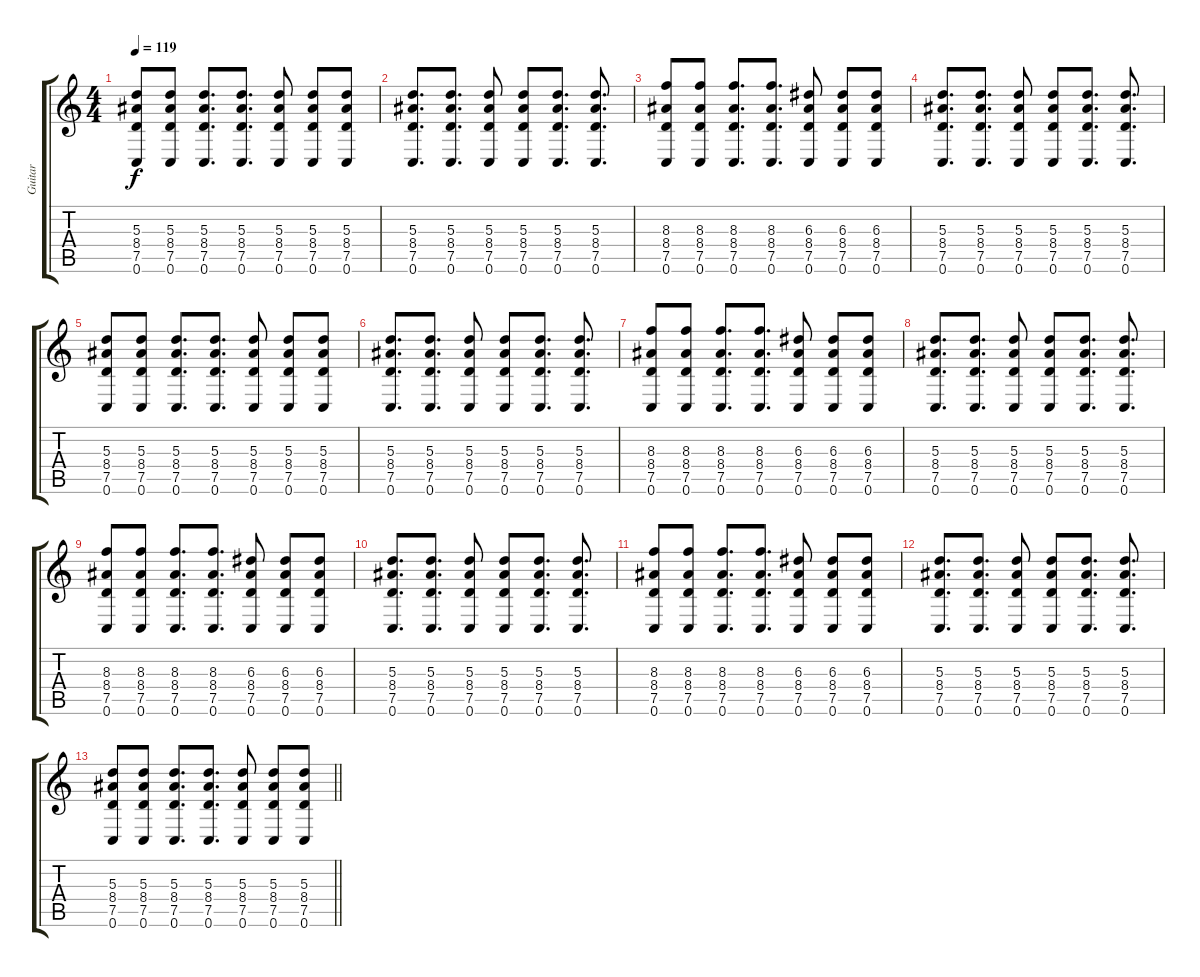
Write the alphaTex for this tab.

\track ("Guitar" "Guitar") {instrument electricguitarclean}
\staff {score tabs}
\tuning (G4 E4 A3 D3 G2 C2) {hide}
\ts (4 4)
\tempo 119
\clef g2
\ks c
(5.3 8.4 7.5 0.6).8{dy f} (5.3 8.4 7.5 0.6).8 (5.3 8.4 7.5 0.6).8{d} (5.3 8.4 7.5 0.6).8{d} (5.3 8.4 7.5 0.6).8 (5.3 8.4 7.5 0.6).8 (5.3 8.4 7.5 0.6).8 |
(5.3 8.4 7.5 0.6).8{d} (5.3 8.4 7.5 0.6).8{d} (5.3 8.4 7.5 0.6).8 (5.3 8.4 7.5 0.6).8 (5.3 8.4 7.5 0.6).8{d} (5.3 8.4 7.5 0.6).8{d} |
(8.3 8.4 7.5 0.6).8 (8.3 8.4 7.5 0.6).8 (8.3 8.4 7.5 0.6).8{d} (8.3 8.4 7.5 0.6).8{d} (6.3 8.4 7.5 0.6).8 (6.3 8.4 7.5 0.6).8 (6.3 8.4 7.5 0.6).8 |
(5.3 8.4 7.5 0.6).8{d} (5.3 8.4 7.5 0.6).8{d} (5.3 8.4 7.5 0.6).8 (5.3 8.4 7.5 0.6).8 (5.3 8.4 7.5 0.6).8{d} (5.3 8.4 7.5 0.6).8{d} |
(5.3 8.4 7.5 0.6).8 (5.3 8.4 7.5 0.6).8 (5.3 8.4 7.5 0.6).8{d} (5.3 8.4 7.5 0.6).8{d} (5.3 8.4 7.5 0.6).8 (5.3 8.4 7.5 0.6).8 (5.3 8.4 7.5 0.6).8 |
(5.3 8.4 7.5 0.6).8{d} (5.3 8.4 7.5 0.6).8{d} (5.3 8.4 7.5 0.6).8 (5.3 8.4 7.5 0.6).8 (5.3 8.4 7.5 0.6).8{d} (5.3 8.4 7.5 0.6).8{d} |
(8.3 8.4 7.5 0.6).8 (8.3 8.4 7.5 0.6).8 (8.3 8.4 7.5 0.6).8{d} (8.3 8.4 7.5 0.6).8{d} (6.3 8.4 7.5 0.6).8 (6.3 8.4 7.5 0.6).8 (6.3 8.4 7.5 0.6).8 |
(5.3 8.4 7.5 0.6).8{d} (5.3 8.4 7.5 0.6).8{d} (5.3 8.4 7.5 0.6).8 (5.3 8.4 7.5 0.6).8 (5.3 8.4 7.5 0.6).8{d} (5.3 8.4 7.5 0.6).8{d} |
(8.3 8.4 7.5 0.6).8 (8.3 8.4 7.5 0.6).8 (8.3 8.4 7.5 0.6).8{d} (8.3 8.4 7.5 0.6).8{d} (6.3 8.4 7.5 0.6).8 (6.3 8.4 7.5 0.6).8 (6.3 8.4 7.5 0.6).8 |
(5.3 8.4 7.5 0.6).8{d} (5.3 8.4 7.5 0.6).8{d} (5.3 8.4 7.5 0.6).8 (5.3 8.4 7.5 0.6).8 (5.3 8.4 7.5 0.6).8{d} (5.3 8.4 7.5 0.6).8{d} |
(8.3 8.4 7.5 0.6).8 (8.3 8.4 7.5 0.6).8 (8.3 8.4 7.5 0.6).8{d} (8.3 8.4 7.5 0.6).8{d} (6.3 8.4 7.5 0.6).8 (6.3 8.4 7.5 0.6).8 (6.3 8.4 7.5 0.6).8 |
(5.3 8.4 7.5 0.6).8{d} (5.3 8.4 7.5 0.6).8{d} (5.3 8.4 7.5 0.6).8 (5.3 8.4 7.5 0.6).8 (5.3 8.4 7.5 0.6).8{d} (5.3 8.4 7.5 0.6).8{d} |
\barLineRight lightlight
(5.3 8.4 7.5 0.6).8 (5.3 8.4 7.5 0.6).8 (5.3 8.4 7.5 0.6).8{d} (5.3 8.4 7.5 0.6).8{d} (5.3 8.4 7.5 0.6).8 (5.3 8.4 7.5 0.6).8 (5.3 8.4 7.5 0.6).8
